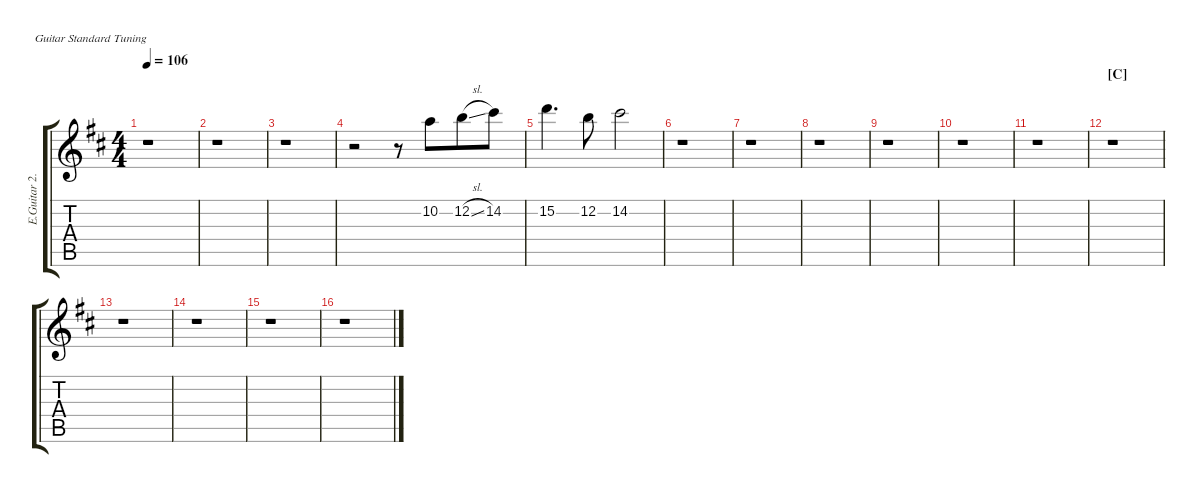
\defaultSystemsLayout 4
\hideDynamics
\track ("E.Guitar 2." "E.Guitar 2.") {defaultSystemsLayout 4 instrument overdrivenguitar}
\staff {score tabs}
\tuning (E4 B3 G3 D3 A2 E2)
\ts (4 4)
\tempo 106
\clef g2
\ks d
r.1{dy mf} |
r.1 |
r.1 |
r.2 r.8 10.2{acc forcenatural}.8{beam merge} 12.2{sl acc forcenatural}.8 14.2{acc #}.8 |
15.2{acc forcenatural}.4{d} 12.2{acc forcenatural}.8 14.2{acc #}.2 |
r.1 |
r.1 |
r.1 |
r.1 |
r.1 |
r.1 |
\section ("C" "")
r.1 |
r.1 |
r.1 |
r.1 |
r.1
